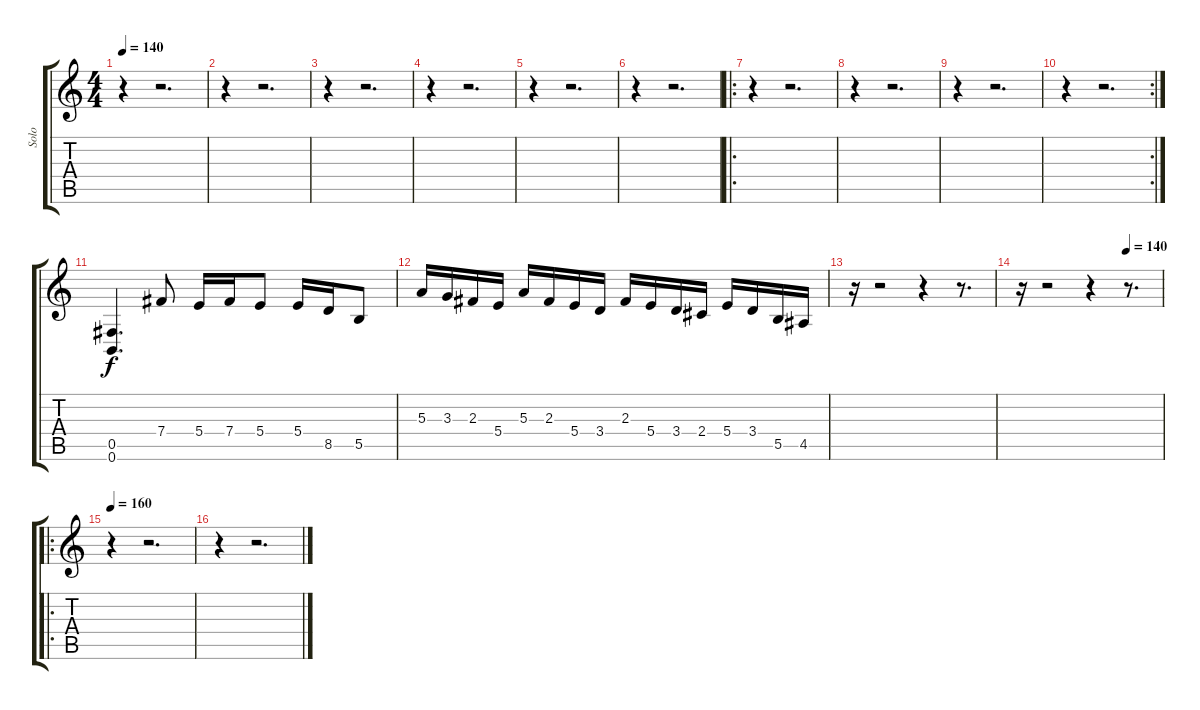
\track ("Solo" "Solo") {instrument overdrivenguitar}
\staff {score tabs}
\tuning (Db4 Ab3 E3 B2 Gb2 B1) {hide}
\ts (4 4)
\tempo 140
\clef g2
\ks c
r.4{dy f} r.2{d} |
r.4 r.2{d} |
r.4 r.2{d} |
r.4 r.2{d} |
r.4 r.2{d} |
r.4 r.2{d} |
\ro
r.4 r.2{d} |
r.4 r.2{d} |
r.4 r.2{d} |
\rc 2
r.4 r.2{d} |
(0.5 0.6).4{d} 7.4.8 5.4.16 7.4.16 5.4.8 5.4.16 8.5.16 5.5.8 |
5.3.16 3.3.16 2.3.16 5.4.16 5.3.16 2.3.16 5.4.16 3.4.16 2.3.16 5.4.16 3.4.16 2.4.16 5.4.16 3.4.16 5.5.16 4.5.16 |
r.16 r.2 r.4 r.8{d} |
\tempo (140 0.75)
r.16 r.2 r.4 r.8{d} |
\ro
\tempo 160
r.4 r.2{d} |
r.4 r.2{d}
